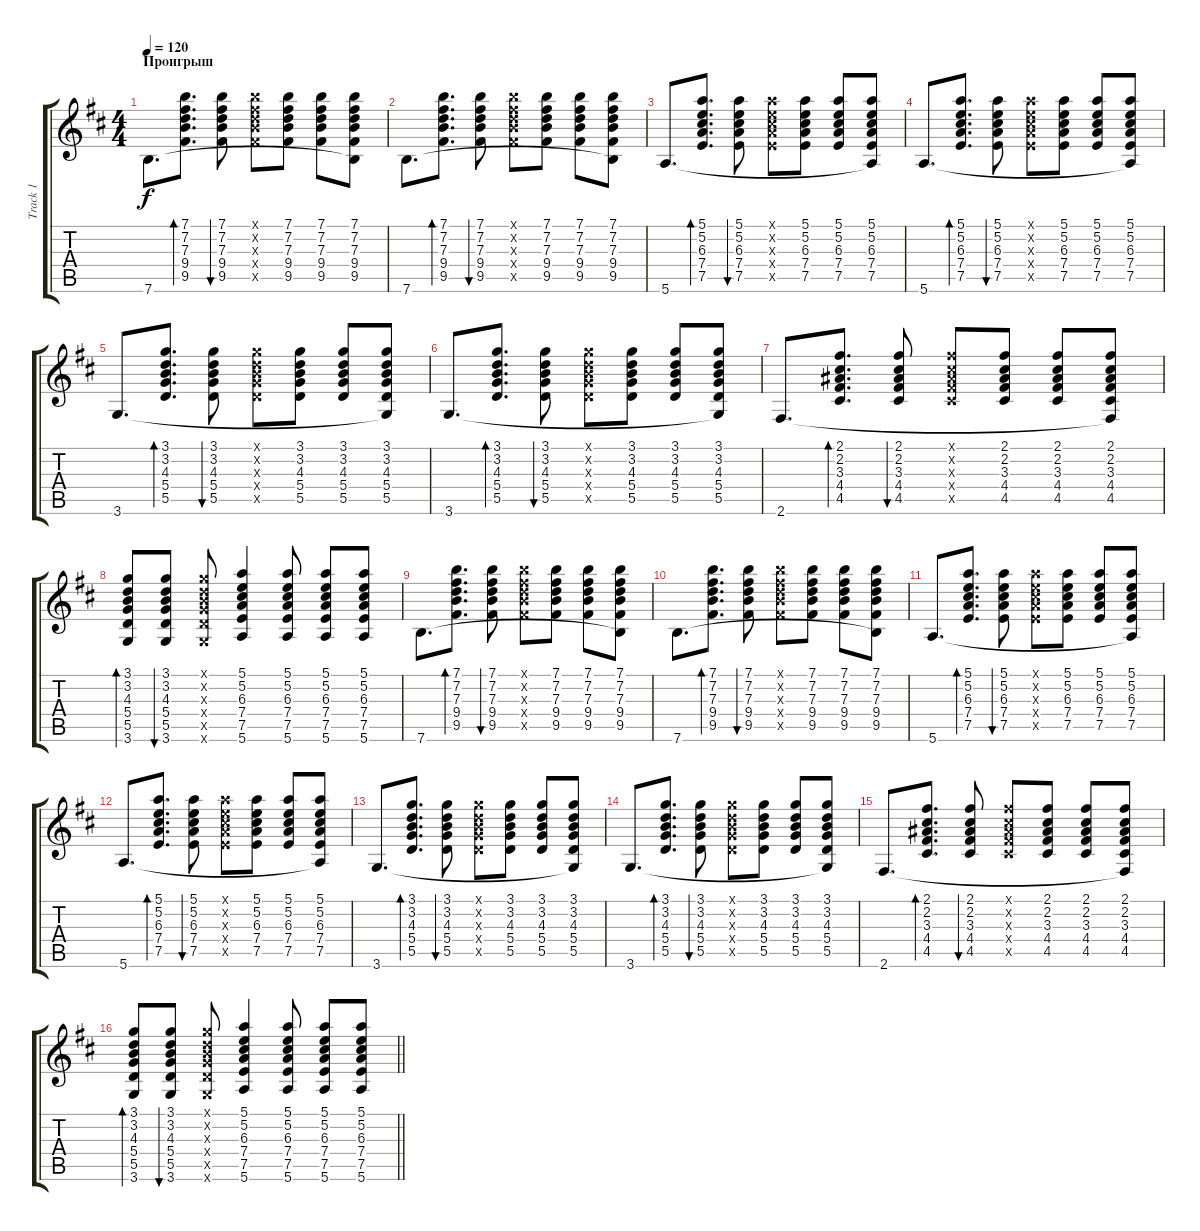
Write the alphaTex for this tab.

\track ("Track 1" "Track 1") {instrument acousticguitarsteel}
\staff {score tabs}
\tuning (E4 B3 G3 D3 A2 E2) {hide}
\ts (4 4)
\section ("" "Проигрыш")
\tempo 120
\clef g2
\ks bminor
7.6.8{d dy f} (7.1 7.2 7.3 9.4 9.5).8{d bd 240} (7.1 7.2 7.3 9.4 9.5).8{bu 60} (7.1{x} 7.2{x} 7.3{x} 9.4{x} 9.5{x}).8 (7.1 7.2 7.3 9.4 9.5).8 (7.1 7.2 7.3 9.4 9.5).8 (7.1 7.2 7.3 9.4 9.5 7.6{t}).8 |
7.6.8{d} (7.1 7.2 7.3 9.4 9.5).8{d bd 240} (7.1 7.2 7.3 9.4 9.5).8{bu 60} (7.1{x} 7.2{x} 7.3{x} 9.4{x} 9.5{x}).8 (7.1 7.2 7.3 9.4 9.5).8 (7.1 7.2 7.3 9.4 9.5).8 (7.1 7.2 7.3 9.4 9.5 7.6{t}).8 |
5.6.8{d} (5.1 5.2 6.3 7.4 7.5).8{d bd 240} (5.1 5.2 6.3 7.4 7.5).8{bu 60} (5.1{x} 5.2{x} 6.3{x} 7.4{x} 7.5{x}).8 (5.1 5.2 6.3 7.4 7.5).8 (5.1 5.2 6.3 7.4 7.5).8 (5.1 5.2 6.3 7.4 7.5 5.6{t}).8 |
5.6.8{d} (5.1 5.2 6.3 7.4 7.5).8{d bd 240} (5.1 5.2 6.3 7.4 7.5).8{bu 60} (5.1{x} 5.2{x} 6.3{x} 7.4{x} 7.5{x}).8 (5.1 5.2 6.3 7.4 7.5).8 (5.1 5.2 6.3 7.4 7.5).8 (5.1 5.2 6.3 7.4 7.5 5.6{t}).8 |
3.6.8{d} (3.1 3.2 4.3 5.4 5.5).8{d bd 240} (3.1 3.2 4.3 5.4 5.5).8{bu 60} (3.1{x} 3.2{x} 4.3{x} 5.4{x} 5.5{x}).8 (3.1 3.2 4.3 5.4 5.5).8 (3.1 3.2 4.3 5.4 5.5).8 (3.1 3.2 4.3 5.4 5.5 3.6{t}).8 |
3.6.8{d} (3.1 3.2 4.3 5.4 5.5).8{d bd 240} (3.1 3.2 4.3 5.4 5.5).8{bu 60} (3.1{x} 3.2{x} 4.3{x} 5.4{x} 5.5{x}).8 (3.1 3.2 4.3 5.4 5.5).8 (3.1 3.2 4.3 5.4 5.5).8 (3.1 3.2 4.3 5.4 5.5 3.6{t}).8 |
2.6.8{d} (2.1 2.2 3.3 4.4 4.5).8{d bd 240} (2.1 2.2 3.3 4.4 4.5).8{bu 60} (2.1{x} 2.2{x} 3.3{x} 4.4{x} 4.5{x}).8 (2.1 2.2 3.3 4.4 4.5).8 (2.1 2.2 3.3 4.4 4.5).8 (2.1 2.2 3.3 4.4 4.5 2.6{t}).8 |
(3.1 3.2 4.3 5.4 5.5 3.6).8{bd 240} (3.1 3.2 4.3 5.4 5.5 3.6).8{bu 60} (3.1{x} 3.2{x} 4.3{x} 5.4{x} 5.5{x} 3.6{x}).8 (5.1 5.2 6.3 7.4 7.5 5.6).4 (5.1 5.2 6.3 7.4 7.5 5.6).8 (5.1 5.2 6.3 7.4 7.5 5.6).8 (5.1 5.2 6.3 7.4 7.5 5.6).8 |
7.6.8{d} (7.1 7.2 7.3 9.4 9.5).8{d bd 240} (7.1 7.2 7.3 9.4 9.5).8{bu 60} (7.1{x} 7.2{x} 7.3{x} 9.4{x} 9.5{x}).8 (7.1 7.2 7.3 9.4 9.5).8 (7.1 7.2 7.3 9.4 9.5).8 (7.1 7.2 7.3 9.4 9.5 7.6{t}).8 |
7.6.8{d} (7.1 7.2 7.3 9.4 9.5).8{d bd 240} (7.1 7.2 7.3 9.4 9.5).8{bu 60} (7.1{x} 7.2{x} 7.3{x} 9.4{x} 9.5{x}).8 (7.1 7.2 7.3 9.4 9.5).8 (7.1 7.2 7.3 9.4 9.5).8 (7.1 7.2 7.3 9.4 9.5 7.6{t}).8 |
5.6.8{d} (5.1 5.2 6.3 7.4 7.5).8{d bd 240} (5.1 5.2 6.3 7.4 7.5).8{bu 60} (5.1{x} 5.2{x} 6.3{x} 7.4{x} 7.5{x}).8 (5.1 5.2 6.3 7.4 7.5).8 (5.1 5.2 6.3 7.4 7.5).8 (5.1 5.2 6.3 7.4 7.5 5.6{t}).8 |
5.6.8{d} (5.1 5.2 6.3 7.4 7.5).8{d bd 240} (5.1 5.2 6.3 7.4 7.5).8{bu 60} (5.1{x} 5.2{x} 6.3{x} 7.4{x} 7.5{x}).8 (5.1 5.2 6.3 7.4 7.5).8 (5.1 5.2 6.3 7.4 7.5).8 (5.1 5.2 6.3 7.4 7.5 5.6{t}).8 |
3.6.8{d} (3.1 3.2 4.3 5.4 5.5).8{d bd 240} (3.1 3.2 4.3 5.4 5.5).8{bu 60} (3.1{x} 3.2{x} 4.3{x} 5.4{x} 5.5{x}).8 (3.1 3.2 4.3 5.4 5.5).8 (3.1 3.2 4.3 5.4 5.5).8 (3.1 3.2 4.3 5.4 5.5 3.6{t}).8 |
3.6.8{d} (3.1 3.2 4.3 5.4 5.5).8{d bd 240} (3.1 3.2 4.3 5.4 5.5).8{bu 60} (3.1{x} 3.2{x} 4.3{x} 5.4{x} 5.5{x}).8 (3.1 3.2 4.3 5.4 5.5).8 (3.1 3.2 4.3 5.4 5.5).8 (3.1 3.2 4.3 5.4 5.5 3.6{t}).8 |
2.6.8{d} (2.1 2.2 3.3 4.4 4.5).8{d bd 240} (2.1 2.2 3.3 4.4 4.5).8{bu 60} (2.1{x} 2.2{x} 3.3{x} 4.4{x} 4.5{x}).8 (2.1 2.2 3.3 4.4 4.5).8 (2.1 2.2 3.3 4.4 4.5).8 (2.1 2.2 3.3 4.4 4.5 2.6{t}).8 |
\barLineRight lightlight
(3.1 3.2 4.3 5.4 5.5 3.6).8{bd 240} (3.1 3.2 4.3 5.4 5.5 3.6).8{bu 60} (3.1{x} 3.2{x} 4.3{x} 5.4{x} 5.5{x} 3.6{x}).8 (5.1 5.2 6.3 7.4 7.5 5.6).4 (5.1 5.2 6.3 7.4 7.5 5.6).8 (5.1 5.2 6.3 7.4 7.5 5.6).8 (5.1 5.2 6.3 7.4 7.5 5.6).8
